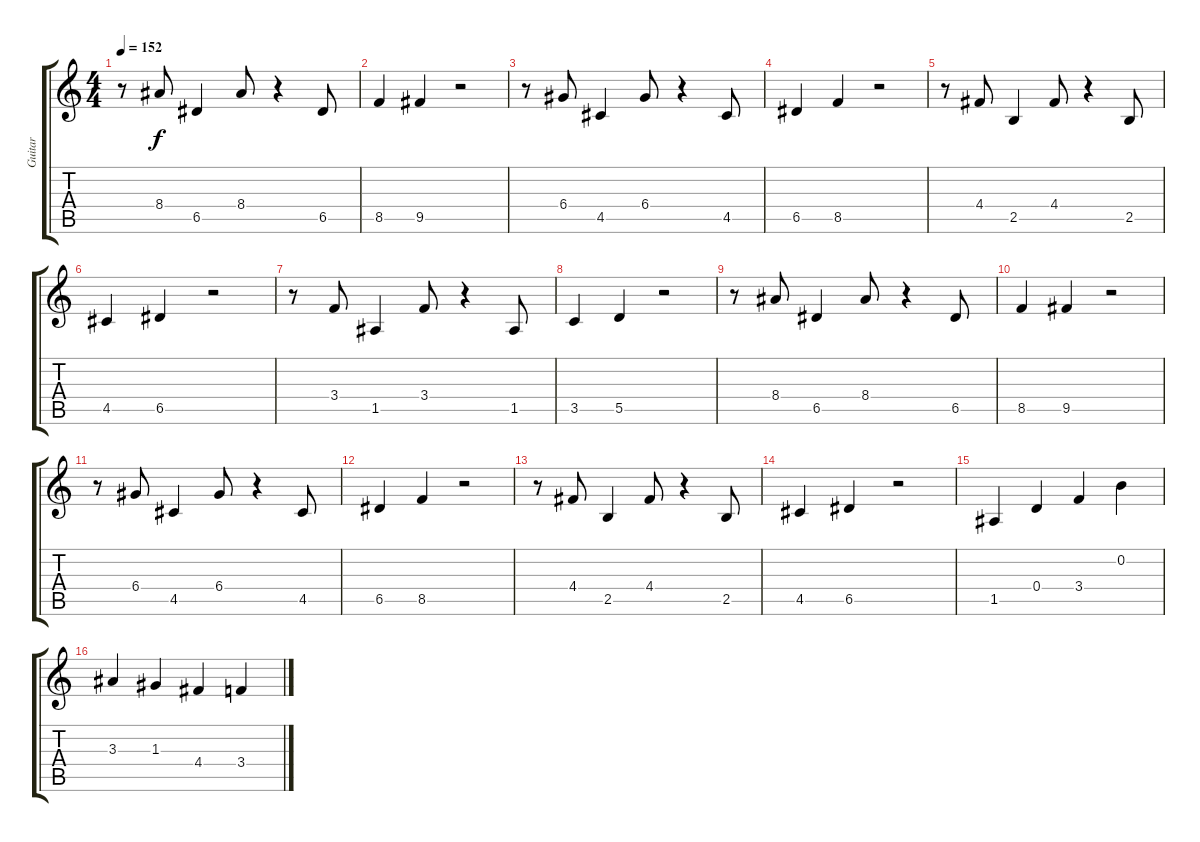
\track ("Guitar" "Guitar") {instrument electricguitarmuted}
\staff {score tabs}
\tuning (E4 B3 G3 D3 A2 E2) {hide}
\ts (4 4)
\tempo 152
\clef g2
\ks c
r.8{dy f} 8.4.8 6.5.4 8.4.8 r.4 6.5.8 |
8.5.4 9.5.4 r.2 |
r.8 6.4.8 4.5.4 6.4.8 r.4 4.5.8 |
6.5.4 8.5.4 r.2 |
r.8 4.4.8 2.5.4 4.4.8 r.4 2.5.8 |
4.5.4 6.5.4 r.2 |
r.8 3.4.8 1.5.4 3.4.8 r.4 1.5.8 |
3.5.4 5.5.4 r.2 |
r.8 8.4.8 6.5.4 8.4.8 r.4 6.5.8 |
8.5.4 9.5.4 r.2 |
r.8 6.4.8 4.5.4 6.4.8 r.4 4.5.8 |
6.5.4 8.5.4 r.2 |
r.8 4.4.8 2.5.4 4.4.8 r.4 2.5.8 |
4.5.4 6.5.4 r.2 |
1.5.4 0.4.4 3.4.4 0.2.4 |
3.3.4 1.3.4 4.4.4 3.4.4
